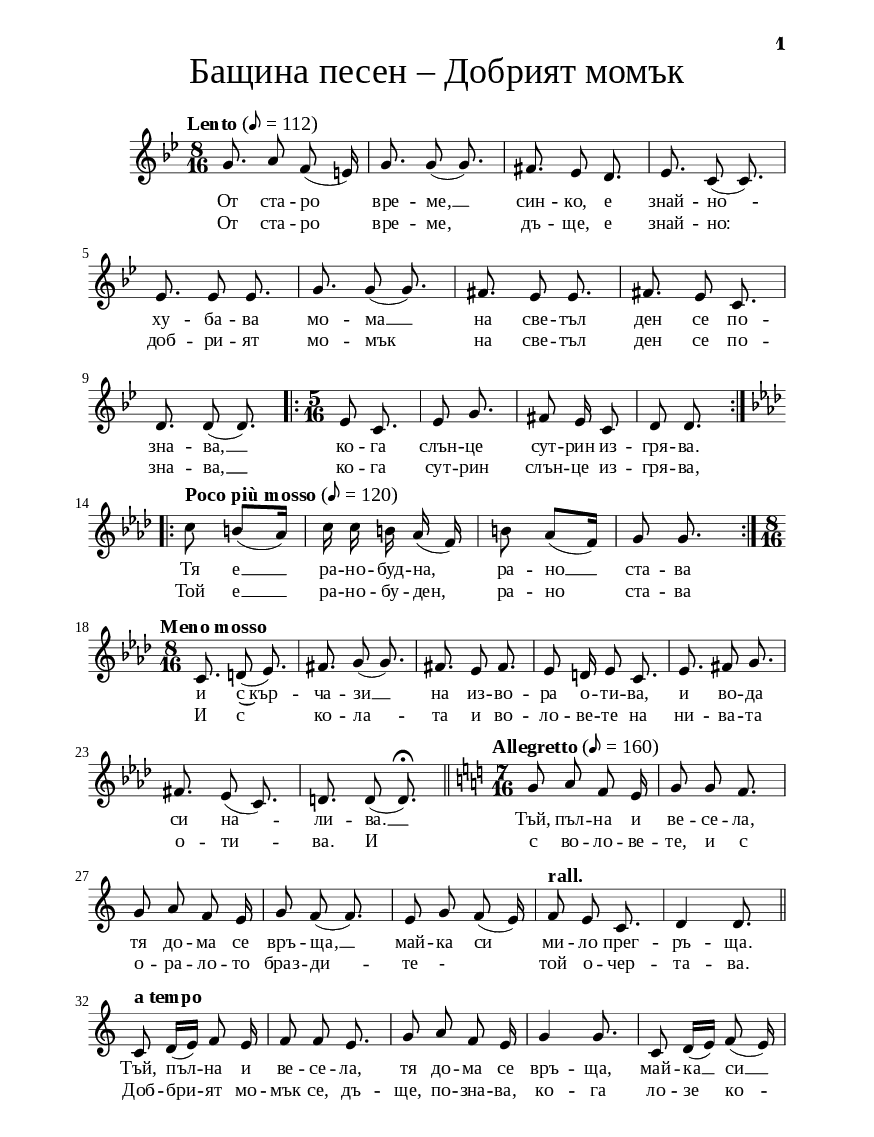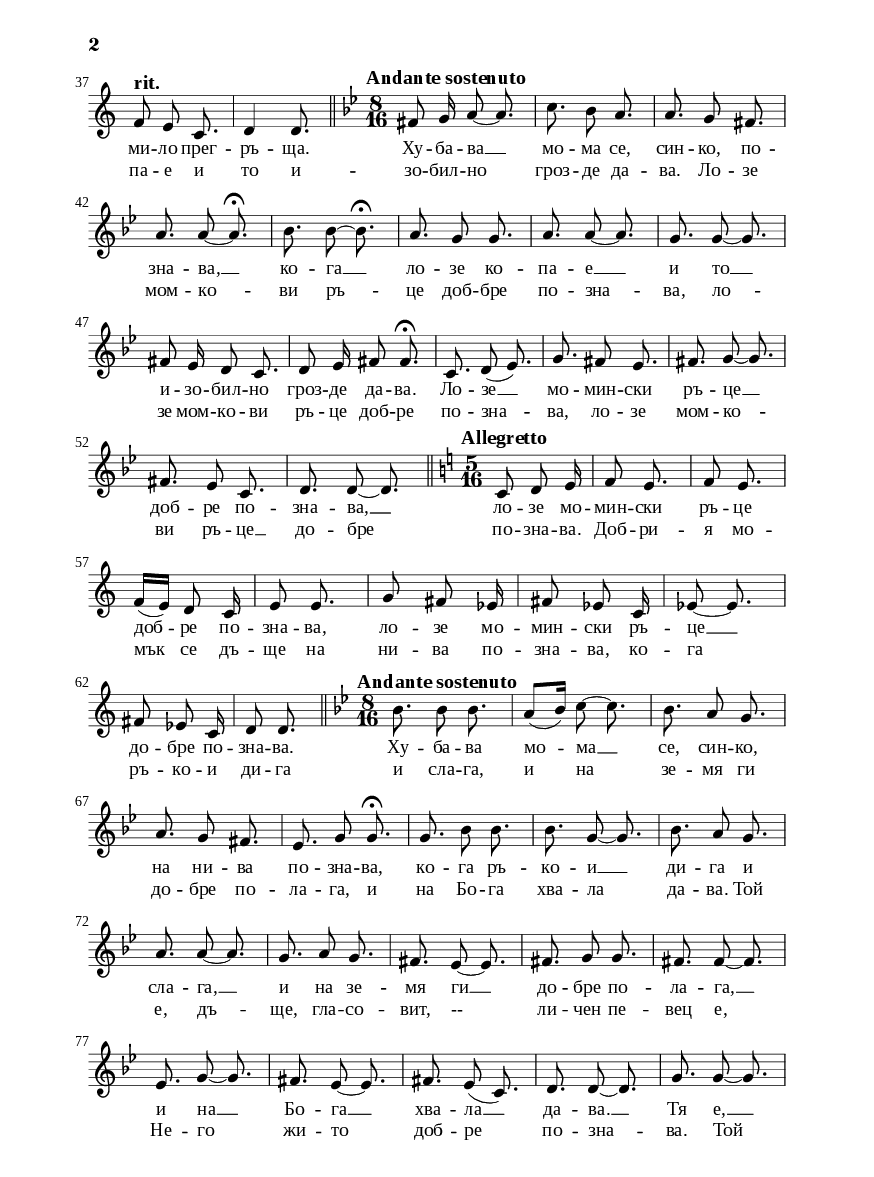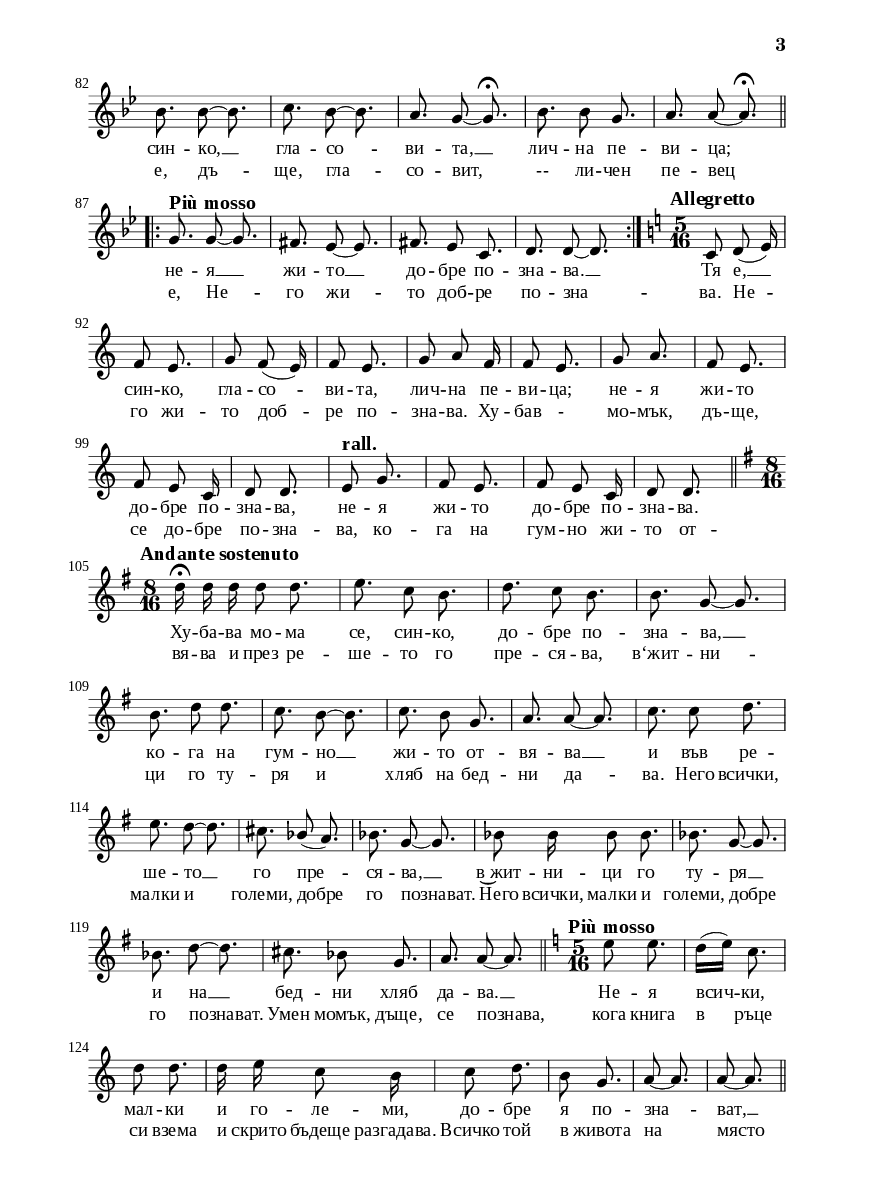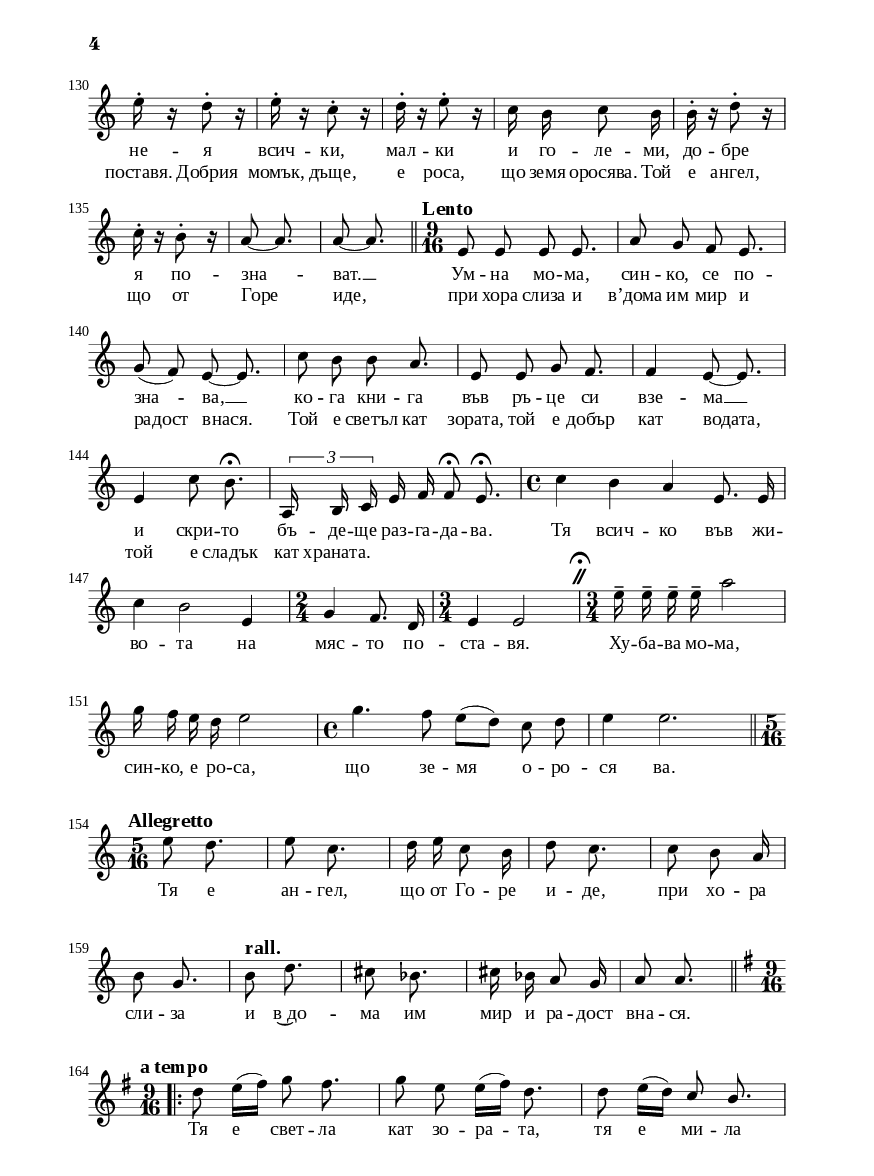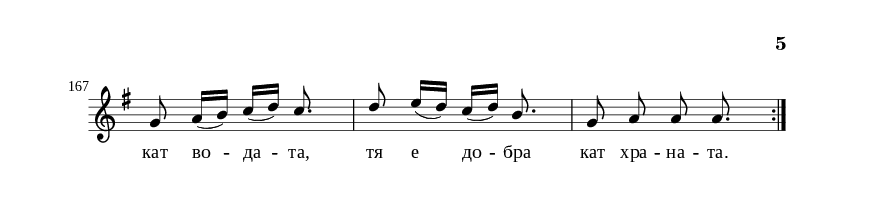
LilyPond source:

\version "2.24.4"

% include paper part and global functions
\include "include/globals.ily"
\bookpart {
  \label #'ref138
  \tocItem \markup "Бащина песен – Угледна мома"
  \include "include/bookpart-paper.ily"

  \score {
    \include "include/score-layout.ily"

    \new Voice  \relative c' {
      \clef treble
      \key g \minor
      \time 8/16
      \tempoFunc "Lento" 8 "112"
      \autoBeamOff
      g'8. a8 f(e16) |
      g8. g8(g8.) |
      fis8. ees8 d8. |
      ees8. c8(c8.) | \break

      ees8. ees8 ees8. |
      g8. g8(g8.)  |
      fis8. ees8 ees8.  |
      fis8. ees8 c8.  | \break

      d8. d8(d8.)  |
      \bar ".|:" \time 5/16 ees8 c8.  |
      ees8 g8. |
      fis8 ees16 c8  |
      d8 d8. | \bar ":|.:" \break

      \tempoFunc "Poco più mosso" 8 "120"
      \key f \minor
      c'8 b8[(aes16)] |  |
      c16 c b aes (f) |  |
      b8 aes([f16])  |
      g8 g8. | \bar ":|."

      \time 8/16 \break
      \tempo "Meno mosso" c,8. d8(ees8.) |
      fis8. g8 (g8.) |
      fis8. ees8 fis8. |
      ees8 d16 ees8 c8. |
      ees8. fis8 g8. | \break

      fis8.ees8(c8.) |
      d8. d8(d8.\fermata) | \bar "||"
      \time 7/16
      \key c \major
      \tempoFunc "Allegretto" 8 "160"
      g8 a f e16 |
      g8 g f8. | \break

      g8 a f e16 |
      g8 f(f8.) |
      e8 g f(e16) |
      \tempo "rall." f8 e c8. |
      d4 d8. | \bar "||" \break

      \tempo "a tempo"
      c8 d16[(e)] f8 e16 |
      f8 f e8. |
      g8 a f e16 |
      g4 g8. |
      c,8 d16[(e)] f8(e16) | \break

      \tempo "rit."
      f8 e c8. |
      d4 d8. | \bar "||"
      \key g \minor
      \time 8/16
      \tempo "Andante sostenuto"
      fis8 g16 a8~ a8. |
      c8. bes8 a8. |
      a8. g8 fis8. | \break

      a8. a8~ a8.\fermata |
      bes8. bes8~ bes8.\fermata |
      a8. g8 g8. |
      a8. a8~ a8. |
      g8. g8~ g8. | \break

      fis8 ees16 d8 c8. |
      d8 ees16 fis8 fis8.\fermata |
      c8. d8(ees8.) |
      g8. fis8 ees8. |
      fis8. g8~ g8. | \break

      fis8. ees8 c8. |
      d8. d8~ d8. | \bar "||"
      \key c \major
      \time 5/16
      \tempo "Allegretto"
      c8 d e 16 |
      f8 e8. |
      f8 e8. | \break

      f16[(e)] d8 c16 |
      e8 e8.|
      g8 fis ees16 |
      fis8 ees8 c16 |
      ees8~ ees8. | \break

      fis8 ees8 c16 |
      d8 d8. | \bar "||"
      \key g \minor
      \time 8/16
      \tempo "Andante sostenuto"
      bes'8. bes8 bes8. |
      a8[(bes16)] c8~ c8. |
      bes8. a8 g8. | \break
      a8. g8 fis8. |
      ees8. g8 g8.\fermata |
      g8. bes8 bes8. |
      bes8. g8~ g8. |
      bes8. a8 g8. | \break

      a8. a8~ a8. |
      g8. a8 g8. |
      fis8. ees8~ ees8. |
      fis8. g8 g8. |
      fis8. fis8~ fis8. | \break

      ees8. g8~ g8. |
      fis8. ees8~ ees8. |
      fis8. ees8(c8.) |
      d8. d8~ d8. |
      g8. g8~ g8. | \break

      bes8. bes8~ bes8. |
      c8. bes8~ bes8. |
      a8. g8~ g8.\fermata |
      bes8. bes8 g8. |
      a8. a8~ a8.\fermata | \break

      \bar ".|:-||"  \tempo "Più mosso"
      g8. g8~ g8. |
      fis8. ees8~ ees8. |
      fis8. ees8 c8. |
      d8. d8~ d8. | \bar ":|."

      \key c \major
      \time 5/16
      \tempo "Allegretto"
      c8 d(e16) | \break

      f8 e8. |
      g8 f8(e16) |
      f8 e8. |
      g8 a f16 |
      f8 e8. |
      g8 a8. |
      f8 e8. | \break

      f8 e c16 |
      d8 d8. |
      \tempo "rall."
      e8 g8. |
      f8 e8. |
      f8 e c16 |
      d8 d8. | \bar "||"
      \time 8/16
      \key g \major
      \break

      \tempo "Andante sostenuto"
      d'16\fermata d d d8 d8. |
      e8. c8 b8. |
      d8. c8 b8. |
      b8. g8~ g8. \break

      b8. d8 d8. |
      c8. b8~ b8. |
      c8. b8 g8. |
      a8. a8~ a8. |
      c8. c8 d8. | \break

      e8. d8~ d8. |
      cis8. \stemUp bes8(a8.) \stemNeutral |
      bes8. g8~ g8. |
      bes8 bes16 bes8 bes8. |
      bes8. g8~ g8. | \break
      bes8. d8~ d8. |
      cis8. bes8 g8. |
      a8. a8~ a8. |  \bar "||"
      \key c \major
      \time 5/16
      \tempo "Più mosso" e'8 e8. |
      d16[(e)] c8. | \break
      d8 d8. |
      d16 e c8  b16 |
      c8 d8. |
      b8 g8. |
      a8~ a8. |
      a8~ a8. | \bar "||" \break

      e'16\staccato r16 d8\staccato r16 |
      e16\staccato r16 c8\staccato r16 |
      d16\staccato r16 e8\staccato r16 |
      c16 b c8 b16 |
      b16\staccato r16 d8\staccato r16 | \break

      c16\staccato r16 b8\staccato r16 |
      a8~ a8. |
      a8~ a8. |  \bar "||"
      \key a \minor
      \time 9/16
      \tempo "Lento" e8 e e e8. |
      a8 g f e8. | \break

      g8(f) e8~ e8. |
      c'8 b b a8. |
      e8 e g f8. |
      f4 e8~ e8. | \break

      e4 c'8 b8.\fermata |
      \tuplet 3/2 { a,16 b c } e f f8\fermata e8.\fermata |
      \time 4/4 c'4 b a e8. e16  \break |

      c'4 b2 e,4 |
      \time 2/4 g4 f8. d16 |
      \time 3/4 e4   e2 \mark\markup{ \column { \hspace #0 \center-align \normalsize \musicglyph #"scripts.ufermata"  \center-align \normalsize \musicglyph #"scripts.caesura.straight" }}
      |
      \bar "|"
      \time 3/4  | % 149

      e'16 --e16 --e16 --
      e16 --a2   \break | % 151
      g16 f16 e16 d16
      e2 | % 152

      \time 4/4  | % 152
      g4.f8 e8 ( [d8 ] )
      c8 d8  | % 153
      e4 e2. \bar "||" \break
      \tempo "Allegretto"
      \time 5/16  | % 154
      e8 d8. | % 155
      e8 c8. | % 156
      d16 e16  c8 b16 |% 158
      d8 c8. | c8 b8 a16 | \break
      b8  g8. |
      \tempo"rall."b8 d8. | % 161
      cis8 bes8. | % 162
      cis16 bes16  a8  g16 | % 163
      a8  a8. \bar "||"

      \break \repeat volta 1 {
        | % 164
        \bar ".|:-||"  \key g \major \time 9/16 | % 164
        \tempo"a tempo" d8 e16 ( [
        fis16 ) ] g8 fis8. | % 165
        g8 e8 e16 ( [ \stemDown
        fis16 ) ]d8. | % 166
        d8 e16 ( [d16 ) ] \stemUp
        c8 b8. \break | % 167
        g8 a16 ( [  b16 ) ]c16 (
        [d16 ) ]c8. | % 168
        d8 e16 ( [d16 ) ] \stemUp
        c16 ( [d16 ) ]b8. | % 169
        g8  a8  a8  a8. \bar ":|."
      }


    }

    \addlyrics {
      От ста -- ро вре -- ме, __ син -- ко, е знай -- но --
      ху -- ба -- ва мо -- ма __ на све -- тъл ден се по --
      зна -- ва, __ ко -- га слън -- це сут -- рин из -- гря -- ва.
      Тя е __ ра -- но -- буд -- на, ра -- но __ ста -- ва
      и с~кър -- ча -- зи __ на из -- во -- ра о -- ти -- ва, и во -- да
      си на -- ли -- ва. __ Тъй, пъл -- на и ве -- се -- ла,
      тя до -- ма се връ -- ща, __ май -- ка си ми -- ло прег -- ръ -- ща.
      Тъй, пъл -- на и ве -- се -- ла,  тя до -- ма се връ -- ща, май -- ка __ си __
      ми -- ло прег -- ръ -- ща. Ху -- ба -- ва __ мо -- ма се, син -- ко, по --
      зна -- ва, __ ко -- га __ ло -- зе ко -- па -- е __ и то __
      и -- зо -- бил -- но гроз -- де да -- ва. Ло -- зе __ мо -- мин -- ски ръ -- це __
      доб -- ре по -- зна -- ва, __ ло -- зе мо -- мин -- ски ръ -- це
      доб -- ре по -- зна -- ва, ло -- зе мо -- мин -- ски ръ -- це __
      до -- бре по -- зна -- ва. Ху -- ба -- ва мо -- ма __ се, син -- ко,
      на ни -- ва по -- зна -- ва, ко -- га ръ -- ко -- и __ ди -- га и
      сла -- га, __ и на  зе -- мя ги __ до -- бре по -- ла -- га, __
      и на __ Бо -- га __  хва -- ла __ да -- ва. __ Тя е, __
      син -- ко, __ гла -- со -- ви -- та, __  лич -- на пе -- ви -- ца;
      не -- я __ жи -- то __ до -- бре по -- зна -- ва. __ Тя е, __
      син -- ко, гла -- со -- ви -- та, лич -- на пе -- ви -- ца; не -- я жи -- то
      до -- бре по -- зна -- ва, не -- я жи -- то до -- бре по -- зна -- ва.
      Ху -- ба -- ва мо -- ма се, син -- ко, до -- бре по -- зна -- ва, __
      ко -- га на гум -- но __  жи -- то от -- вя -- ва __ и във ре --
      ше -- то __ го пре -- ся -- ва, __ в~жит -- ни -- ци го ту -- ря __
      и на __  бед -- ни хляб да -- ва. __ Не -- я всич -- ки,
      мал -- ки и го -- ле -- ми, до -- бре я по -- зна -- ват, __
      не -- я всич -- ки, мал -- ки и го -- ле -- ми, до -- бре
      я по -- зна -- ват. __ Ум -- на мо -- ма, син -- ко, се по --
      зна -- ва, __ ко -- га кни -- га във ръ -- це си взе -- ма __
      и скри -- то бъ -- де -- ще раз -- га -- да -- ва. Тя всич -- ко във жи --
      во -- та на мяс -- то по -- ста -- вя. Ху -- ба -- ва мо -- ма,
      син -- ко, е ро -- са, що зе -- мя о -- ро -- ся ва.
      Тя е ан -- гел, що от Го -- ре и -- де, при хо -- ра
      сли -- за  и в~до -- ма им мир и ра -- дост вна -- ся.
      Тя е свет -- ла кат зо -- ра -- та, тя е ми -- ла
      кат во -- да -- та, тя е до -- бра кат хра -- на -- та.
    }
    
      \addlyrics {От ста -- ро вре -- ме, дъ -- ще, е знай -- но:

доб -- ри -- ят мо -- мък на све -- тъл ден се по -- зна -- ва, __

ко -- га сут -- рин слън -- це из -- гря -- ва,

Той е __ ра  -- но -- бу -- ден, ра -- но ста -- ва

И с ко -- ла -- та и во -- ло -- ве -- те на ни -- ва -- та о -- ти -- ва. И с во -- ло -- ве -- те, и с о -- ра -- ло -- то браз -- ди -- те "-" " " той о -- чер -- та -- ва. 


Доб -- бри -- ят мо -- мък се, дъ -- ще, по -- зна -- ва,

ко -- га ло -- зе ко -- па -- е

и то и -- зо -- бил -- но гроз -- де да -- ва.

Ло -- зе мом -- ко -- ви ръ -- це доб -- бре по -- зна -- ва,

ло -- зе мом -- ко -- ви ръ -- це доб -- ре по -- зна -- ва,

ло -- зе мом -- ко -- ви ръ -- це __ до -- бре по -- зна -- ва.

Доб -- ри -- я мо -- мък се дъ -- ще на ни -- ва по -- зна -- ва,

ко -- га ръ -- ко -- и ди -- га и сла -- га,

и на зе -- мя ги до -- бре по -- ла -- га,

и на Бо -- га хва -- ла да -- ва.

Той е, дъ -- ще, гла -- со -- вит, "--" ли -- чен пе -- вец е,

Не -- го жи -- то доб -- ре по -- зна -- ва.

Той е, дъ -- ще, гла -- со -- вит, "--" ли -- чен пе -- вец е,

Не -- го жи -- то доб -- ре по -- зна -- ва.
Не -- го жи -- то доб -- ре по -- зна -- ва.

Ху -- бав "-" мо -- мък, дъ -- ще, се до -- бре по -- зна -- ва,

ко -- га на гум -- но жи -- то от -- вя -- ва и през ре -- ше -- то го пре -- ся -- ва,

в‘жит -- ни -- ци го ту -- ря и хляб на бед -- ни да -- ва.

Него всички, малки и големи, добре го познават.

Него всички, малки и големи, добре го познават.

Умен момък, дъще, се познава,

кога книга в ръце си взема

и скрито бъдеще разгадава.

Всичко той в живота на място поставя.

Добрия момък, дъще, е роса,

що земя оросява.

Той е ангел, що от Горе иде, при хора слиза

и в’дома им мир и радост внася.

Той е светъл кат зората,

той е добър кат водата,

той е сладък кат храната. }

    \header {
      title = \titleFunc #'ref_desc_5 "Бащина песен – Добрият момък" "Baština pesen – Ugledna moma"
    }

    \midi{}

  } % score

} % bookpart
